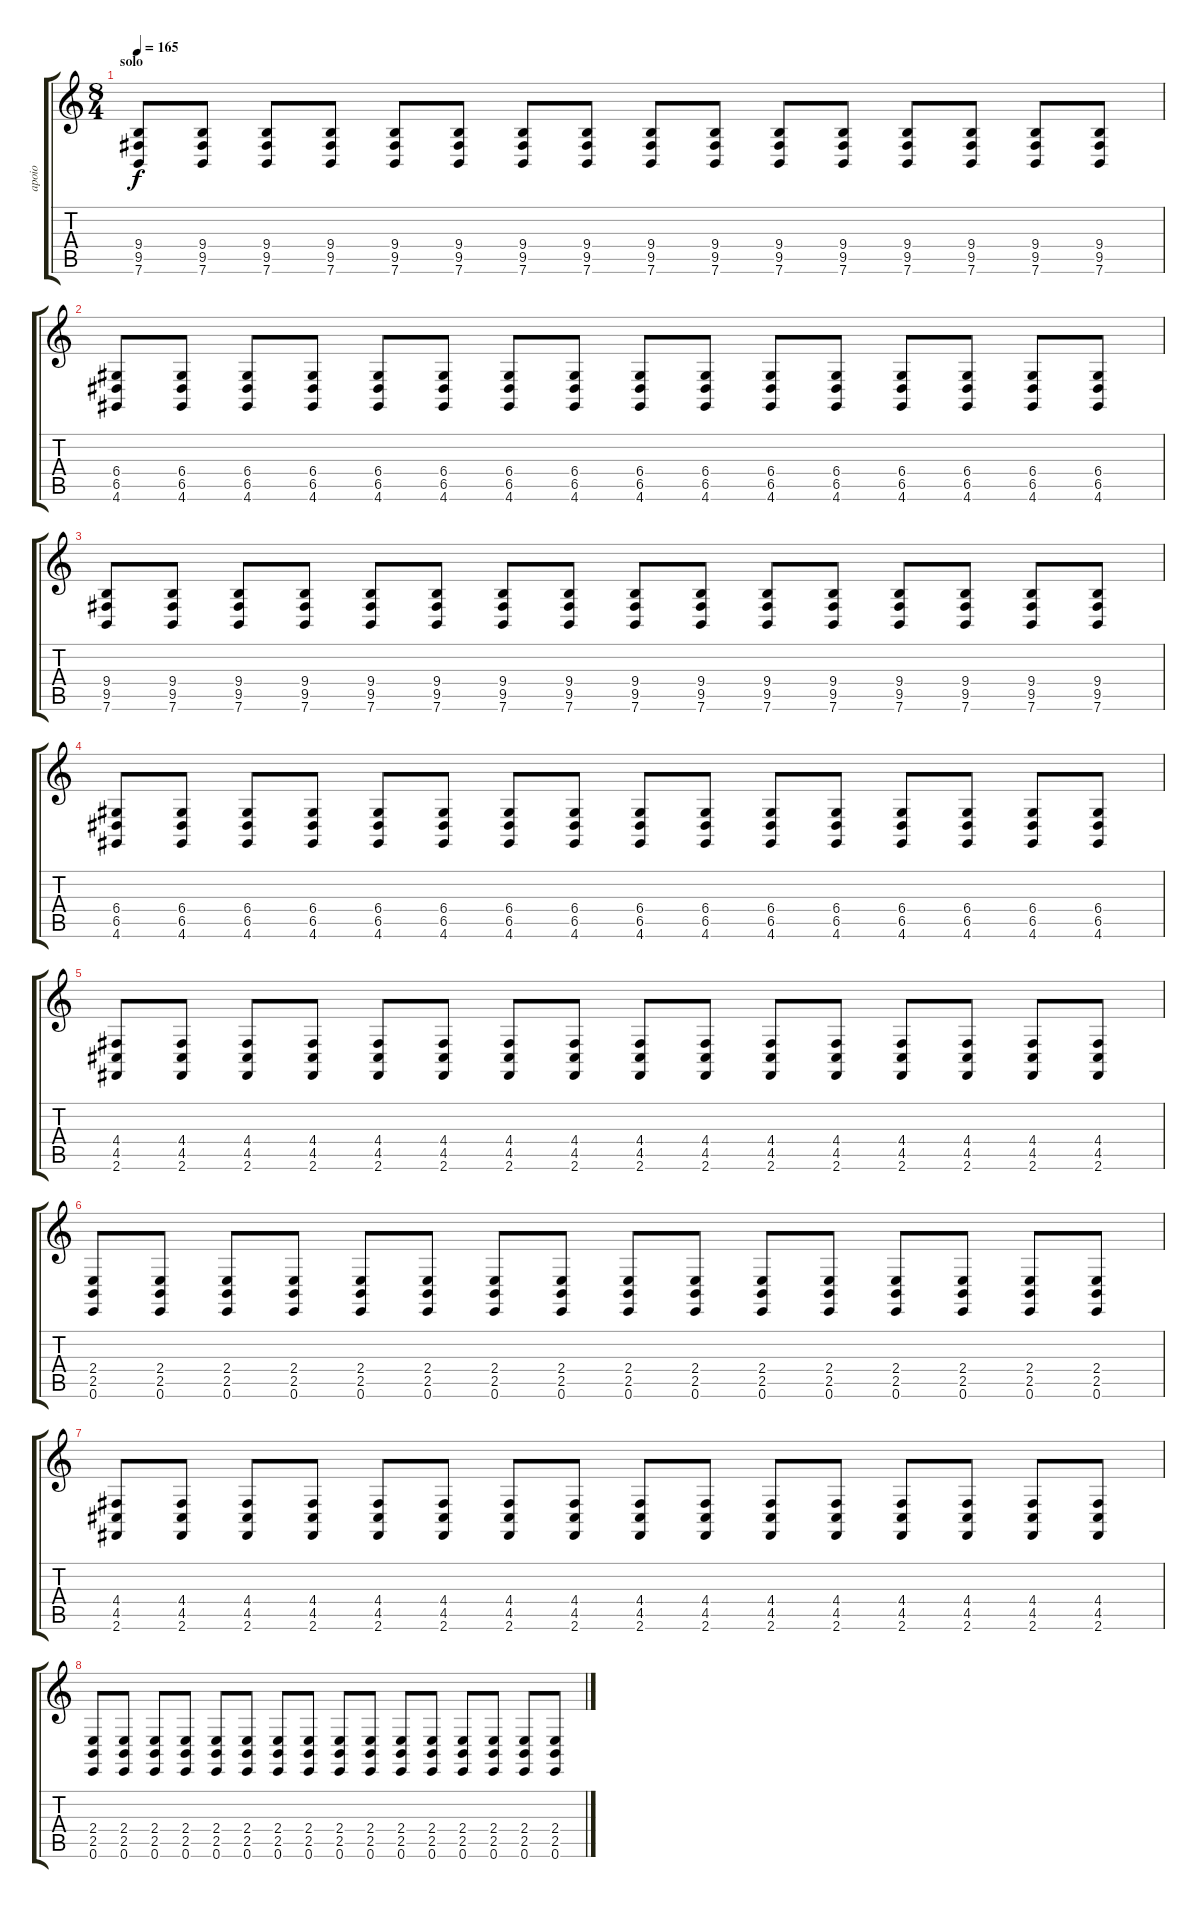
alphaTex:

\track ("apoio" "apoio") {instrument lead8bassandlead}
\staff {score tabs}
\tuning (E4 B3 G3 D3 A2 E2) {hide}
\ts (8 4)
\section ("" "solo")
\tempo 165
\clef g2
\ks c
(9.4 9.5 7.6).8{dy f} (9.4 9.5 7.6).8 (9.4 9.5 7.6).8 (9.4 9.5 7.6).8 (9.4 9.5 7.6).8 (9.4 9.5 7.6).8 (9.4 9.5 7.6).8 (9.4 9.5 7.6).8 (9.4 9.5 7.6).8 (9.4 9.5 7.6).8 (9.4 9.5 7.6).8 (9.4 9.5 7.6).8 (9.4 9.5 7.6).8 (9.4 9.5 7.6).8 (9.4 9.5 7.6).8 (9.4 9.5 7.6).8 |
(6.4 6.5 4.6).8 (6.4 6.5 4.6).8 (6.4 6.5 4.6).8 (6.4 6.5 4.6).8 (6.4 6.5 4.6).8 (6.4 6.5 4.6).8 (6.4 6.5 4.6).8 (6.4 6.5 4.6).8 (6.4 6.5 4.6).8 (6.4 6.5 4.6).8 (6.4 6.5 4.6).8 (6.4 6.5 4.6).8 (6.4 6.5 4.6).8 (6.4 6.5 4.6).8 (6.4 6.5 4.6).8 (6.4 6.5 4.6).8 |
(9.4 9.5 7.6).8 (9.4 9.5 7.6).8 (9.4 9.5 7.6).8 (9.4 9.5 7.6).8 (9.4 9.5 7.6).8 (9.4 9.5 7.6).8 (9.4 9.5 7.6).8 (9.4 9.5 7.6).8 (9.4 9.5 7.6).8 (9.4 9.5 7.6).8 (9.4 9.5 7.6).8 (9.4 9.5 7.6).8 (9.4 9.5 7.6).8 (9.4 9.5 7.6).8 (9.4 9.5 7.6).8 (9.4 9.5 7.6).8 |
(6.4 6.5 4.6).8 (6.4 6.5 4.6).8 (6.4 6.5 4.6).8 (6.4 6.5 4.6).8 (6.4 6.5 4.6).8 (6.4 6.5 4.6).8 (6.4 6.5 4.6).8 (6.4 6.5 4.6).8 (6.4 6.5 4.6).8 (6.4 6.5 4.6).8 (6.4 6.5 4.6).8 (6.4 6.5 4.6).8 (6.4 6.5 4.6).8 (6.4 6.5 4.6).8 (6.4 6.5 4.6).8 (6.4 6.5 4.6).8 |
(4.4 4.5 2.6).8 (4.4 4.5 2.6).8 (4.4 4.5 2.6).8 (4.4 4.5 2.6).8 (4.4 4.5 2.6).8 (4.4 4.5 2.6).8 (4.4 4.5 2.6).8 (4.4 4.5 2.6).8 (4.4 4.5 2.6).8 (4.4 4.5 2.6).8 (4.4 4.5 2.6).8 (4.4 4.5 2.6).8 (4.4 4.5 2.6).8 (4.4 4.5 2.6).8 (4.4 4.5 2.6).8 (4.4 4.5 2.6).8 |
(2.4 2.5 0.6).8 (2.4 2.5 0.6).8 (2.4 2.5 0.6).8 (2.4 2.5 0.6).8 (2.4 2.5 0.6).8 (2.4 2.5 0.6).8 (2.4 2.5 0.6).8 (2.4 2.5 0.6).8 (2.4 2.5 0.6).8 (2.4 2.5 0.6).8 (2.4 2.5 0.6).8 (2.4 2.5 0.6).8 (2.4 2.5 0.6).8 (2.4 2.5 0.6).8 (2.4 2.5 0.6).8 (2.4 2.5 0.6).8 |
(4.4 4.5 2.6).8 (4.4 4.5 2.6).8 (4.4 4.5 2.6).8 (4.4 4.5 2.6).8 (4.4 4.5 2.6).8 (4.4 4.5 2.6).8 (4.4 4.5 2.6).8 (4.4 4.5 2.6).8 (4.4 4.5 2.6).8 (4.4 4.5 2.6).8 (4.4 4.5 2.6).8 (4.4 4.5 2.6).8 (4.4 4.5 2.6).8 (4.4 4.5 2.6).8 (4.4 4.5 2.6).8 (4.4 4.5 2.6).8 |
(2.4 2.5 0.6).8 (2.4 2.5 0.6).8 (2.4 2.5 0.6).8 (2.4 2.5 0.6).8 (2.4 2.5 0.6).8 (2.4 2.5 0.6).8 (2.4 2.5 0.6).8 (2.4 2.5 0.6).8 (2.4 2.5 0.6).8 (2.4 2.5 0.6).8 (2.4 2.5 0.6).8 (2.4 2.5 0.6).8 (2.4 2.5 0.6).8 (2.4 2.5 0.6).8 (2.4 2.5 0.6).8 (2.4 2.5 0.6).8
